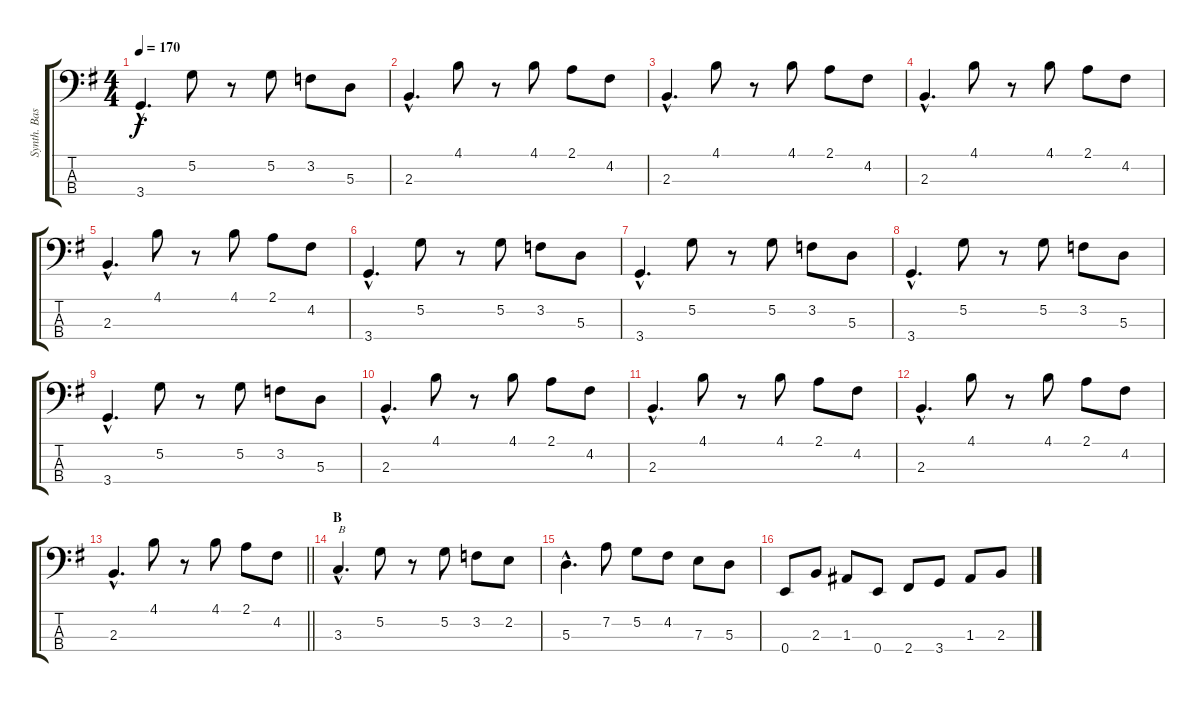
\track ("Synth. Bass" "Synth. Bas") {instrument synthbass2}
\staff {score tabs}
\tuning (G2 D2 A1 E1) {hide}
\ts (4 4)
\tempo 170
\clef f4
\ks g
3.4{hac}.4{d dy f} 5.2.8 r.8 5.2.8 3.2.8 5.3.8 |
2.3{hac}.4{d} 4.1.8 r.8 4.1.8 2.1.8 4.2.8 |
2.3{hac}.4{d} 4.1.8 r.8 4.1.8 2.1.8 4.2.8 |
2.3{hac}.4{d} 4.1.8 r.8 4.1.8 2.1.8 4.2.8 |
2.3{hac}.4{d} 4.1.8 r.8 4.1.8 2.1.8 4.2.8 |
3.4{hac}.4{d} 5.2.8 r.8 5.2.8 3.2.8 5.3.8 |
3.4{hac}.4{d} 5.2.8 r.8 5.2.8 3.2.8 5.3.8 |
3.4{hac}.4{d} 5.2.8 r.8 5.2.8 3.2.8 5.3.8 |
3.4{hac}.4{d} 5.2.8 r.8 5.2.8 3.2.8 5.3.8 |
2.3{hac}.4{d} 4.1.8 r.8 4.1.8 2.1.8 4.2.8 |
2.3{hac}.4{d} 4.1.8 r.8 4.1.8 2.1.8 4.2.8 |
2.3{hac}.4{d} 4.1.8 r.8 4.1.8 2.1.8 4.2.8 |
\barLineRight lightlight
2.3{hac}.4{d} 4.1.8 r.8 4.1.8 2.1.8 4.2.8 |
\section ("" "B")
3.3{hac}.4{d txt "B"} 5.2.8 r.8 5.2.8 3.2.8 2.2.8 |
5.3{hac}.4{d} 7.2.8 5.2.8 4.2.8 7.3.8 5.3.8 |
0.4.8 2.3.8 1.3.8 0.4.8 2.4.8 3.4.8 1.3.8 2.3.8
